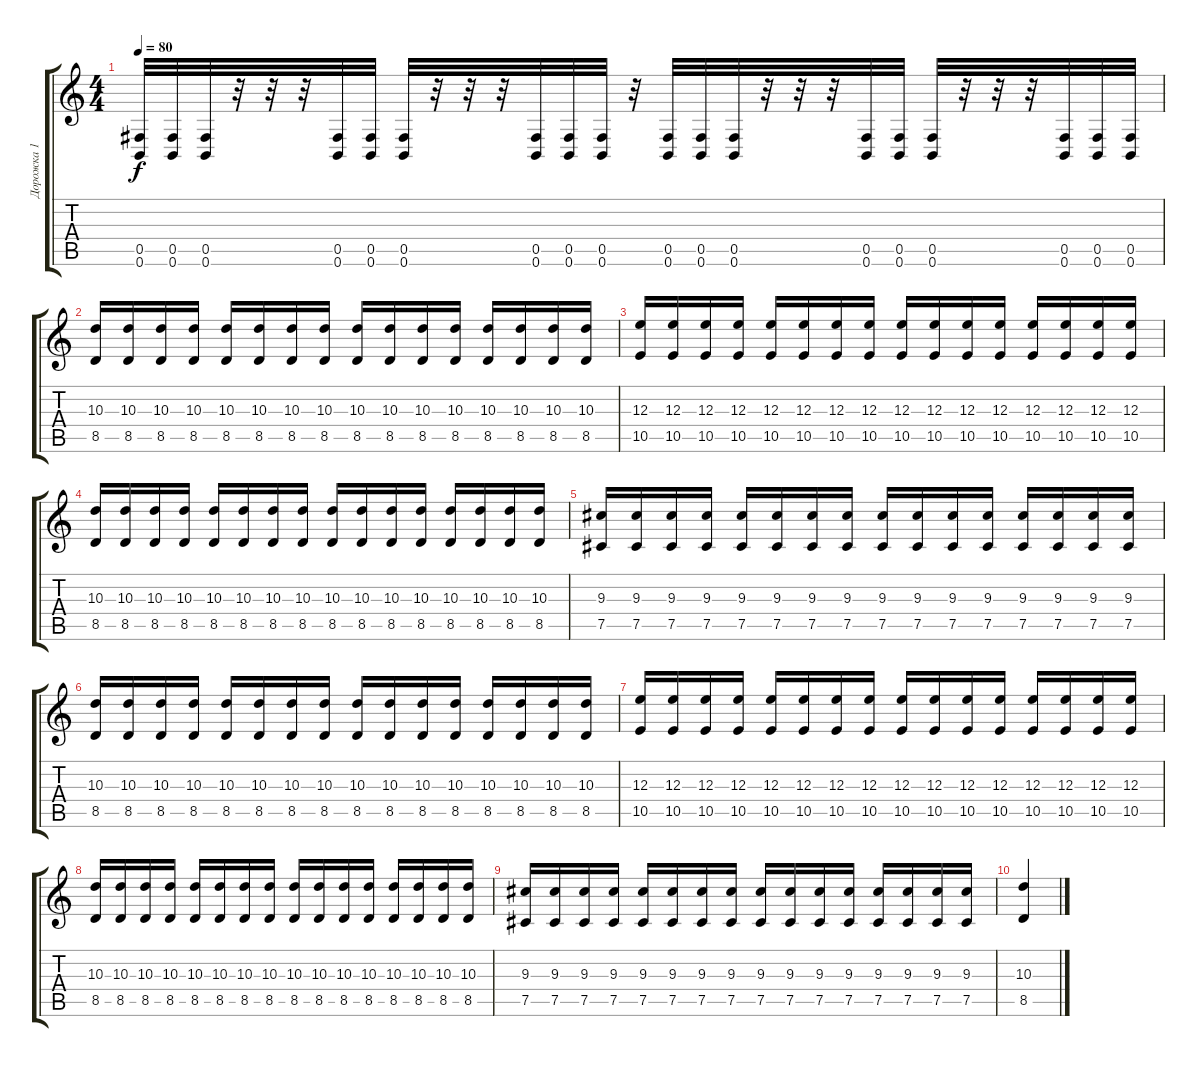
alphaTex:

\track ("Дорожка 1" "Дорожка 1") {instrument distortionguitar}
\staff {score tabs}
\tuning (Db4 Ab3 E3 B2 Gb2 B1) {hide}
\ts (4 4)
\tempo 80
\clef g2
\ks c
(0.5 0.6).32{dy f} (0.5 0.6).32 (0.5 0.6).32 r.32 r.32 r.32 (0.5 0.6).32 (0.5 0.6).32 (0.5 0.6).32 r.32 r.32 r.32 (0.5 0.6).32 (0.5 0.6).32 (0.5 0.6).32 r.32 (0.5 0.6).32 (0.5 0.6).32 (0.5 0.6).32 r.32 r.32 r.32 (0.5 0.6).32 (0.5 0.6).32 (0.5 0.6).32 r.32 r.32 r.32 (0.5 0.6).32 (0.5 0.6).32 (0.5 0.6).32 |
(10.3 8.5).16 (10.3 8.5).16 (10.3 8.5).16 (10.3 8.5).16 (10.3 8.5).16 (10.3 8.5).16 (10.3 8.5).16 (10.3 8.5).16 (10.3 8.5).16 (10.3 8.5).16 (10.3 8.5).16 (10.3 8.5).16 (10.3 8.5).16 (10.3 8.5).16 (10.3 8.5).16 (10.3 8.5).16 |
(12.3 10.5).16 (12.3 10.5).16 (12.3 10.5).16 (12.3 10.5).16 (12.3 10.5).16 (12.3 10.5).16 (12.3 10.5).16 (12.3 10.5).16 (12.3 10.5).16 (12.3 10.5).16 (12.3 10.5).16 (12.3 10.5).16 (12.3 10.5).16 (12.3 10.5).16 (12.3 10.5).16 (12.3 10.5).16 |
(10.3 8.5).16 (10.3 8.5).16 (10.3 8.5).16 (10.3 8.5).16 (10.3 8.5).16 (10.3 8.5).16 (10.3 8.5).16 (10.3 8.5).16 (10.3 8.5).16 (10.3 8.5).16 (10.3 8.5).16 (10.3 8.5).16 (10.3 8.5).16 (10.3 8.5).16 (10.3 8.5).16 (10.3 8.5).16 |
(9.3 7.5).16 (9.3 7.5).16 (9.3 7.5).16 (9.3 7.5).16 (9.3 7.5).16 (9.3 7.5).16 (9.3 7.5).16 (9.3 7.5).16 (9.3 7.5).16 (9.3 7.5).16 (9.3 7.5).16 (9.3 7.5).16 (9.3 7.5).16 (9.3 7.5).16 (9.3 7.5).16 (9.3 7.5).16 |
(10.3 8.5).16 (10.3 8.5).16 (10.3 8.5).16 (10.3 8.5).16 (10.3 8.5).16 (10.3 8.5).16 (10.3 8.5).16 (10.3 8.5).16 (10.3 8.5).16 (10.3 8.5).16 (10.3 8.5).16 (10.3 8.5).16 (10.3 8.5).16 (10.3 8.5).16 (10.3 8.5).16 (10.3 8.5).16 |
(12.3 10.5).16 (12.3 10.5).16 (12.3 10.5).16 (12.3 10.5).16 (12.3 10.5).16 (12.3 10.5).16 (12.3 10.5).16 (12.3 10.5).16 (12.3 10.5).16 (12.3 10.5).16 (12.3 10.5).16 (12.3 10.5).16 (12.3 10.5).16 (12.3 10.5).16 (12.3 10.5).16 (12.3 10.5).16 |
(10.3 8.5).16 (10.3 8.5).16 (10.3 8.5).16 (10.3 8.5).16 (10.3 8.5).16 (10.3 8.5).16 (10.3 8.5).16 (10.3 8.5).16 (10.3 8.5).16 (10.3 8.5).16 (10.3 8.5).16 (10.3 8.5).16 (10.3 8.5).16 (10.3 8.5).16 (10.3 8.5).16 (10.3 8.5).16 |
(9.3 7.5).16 (9.3 7.5).16 (9.3 7.5).16 (9.3 7.5).16 (9.3 7.5).16 (9.3 7.5).16 (9.3 7.5).16 (9.3 7.5).16 (9.3 7.5).16 (9.3 7.5).16 (9.3 7.5).16 (9.3 7.5).16 (9.3 7.5).16 (9.3 7.5).16 (9.3 7.5).16 (9.3 7.5).16 |
(10.3 8.5).4
